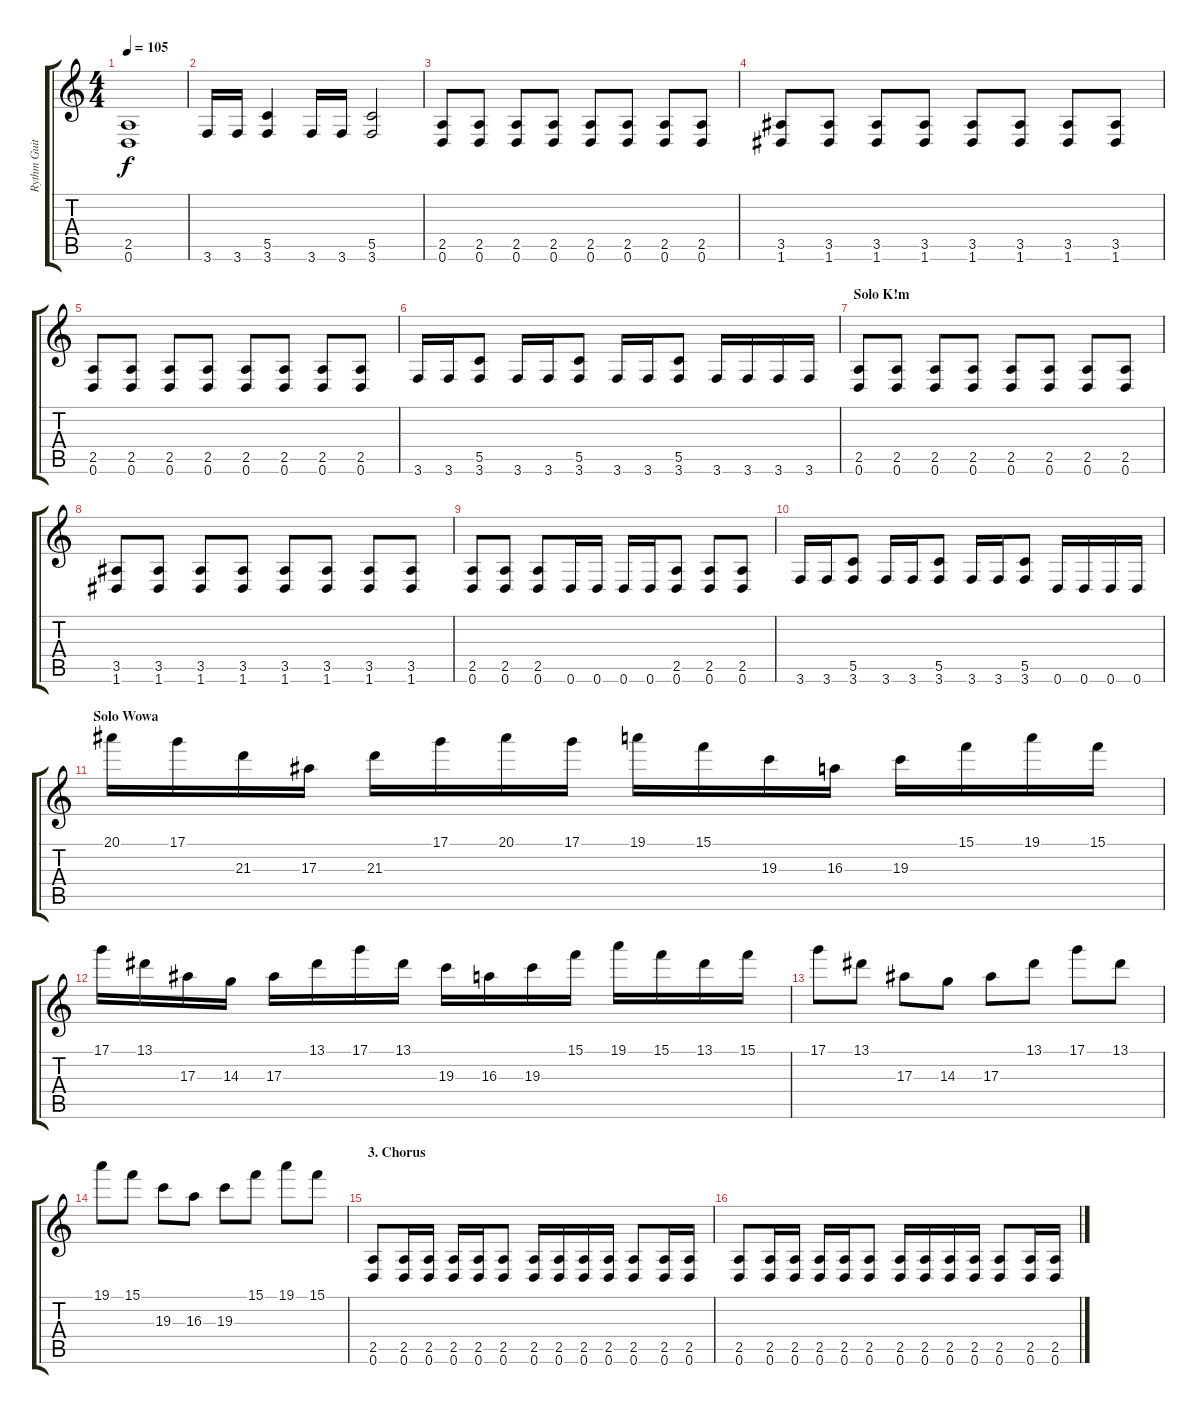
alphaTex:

\track ("Rythm Guitar / WOWA " "Rythm Guit") {instrument distortionguitar}
\staff {score tabs}
\tuning (D4 A3 F3 C3 G2 D2) {hide}
\ts (4 4)
\tempo 105
\clef g2
\ks c
(2.5 0.6).1{dy f} |
3.6.16 3.6.16 (5.5 3.6).4 3.6.16 3.6.16 (5.5 3.6).2 |
(2.5 0.6).8 (2.5 0.6).8 (2.5 0.6).8 (2.5 0.6).8 (2.5 0.6).8 (2.5 0.6).8 (2.5 0.6).8 (2.5 0.6).8 |
(3.5 1.6).8 (3.5 1.6).8 (3.5 1.6).8 (3.5 1.6).8 (3.5 1.6).8 (3.5 1.6).8 (3.5 1.6).8 (3.5 1.6).8 |
(2.5 0.6).8 (2.5 0.6).8 (2.5 0.6).8 (2.5 0.6).8 (2.5 0.6).8 (2.5 0.6).8 (2.5 0.6).8 (2.5 0.6).8 |
3.6.16 3.6.16 (5.5 3.6).8 3.6.16 3.6.16 (5.5 3.6).8 3.6.16 3.6.16 (5.5 3.6).8 3.6.16 3.6.16 3.6.16 3.6.16 |
\section ("" "Solo K!m")
(2.5 0.6).8 (2.5 0.6).8 (2.5 0.6).8 (2.5 0.6).8 (2.5 0.6).8 (2.5 0.6).8 (2.5 0.6).8 (2.5 0.6).8 |
(3.5 1.6).8 (3.5 1.6).8 (3.5 1.6).8 (3.5 1.6).8 (3.5 1.6).8 (3.5 1.6).8 (3.5 1.6).8 (3.5 1.6).8 |
(2.5 0.6).8 (2.5 0.6).8 (2.5 0.6).8 0.6.16 0.6.16 0.6.16 0.6.16 (2.5 0.6).8 (2.5 0.6).8 (2.5 0.6).8 |
3.6.16 3.6.16 (5.5 3.6).8 3.6.16 3.6.16 (5.5 3.6).8 3.6.16 3.6.16 (5.5 3.6).8 0.6.16 0.6.16 0.6.16 0.6.16 |
\section ("" "Solo Wowa")
20.1.16 17.1.16 21.3.16 17.3.16 21.3.16 17.1.16 20.1.16 17.1.16 19.1.16 15.1.16 19.3.16 16.3.16 19.3.16 15.1.16 19.1.16 15.1.16 |
17.1.16 13.1.16 17.3.16 14.3.16 17.3.16 13.1.16 17.1.16 13.1.16 19.3.16 16.3.16 19.3.16 15.1.16 19.1.16 15.1.16 13.1.16 15.1.16 |
17.1.8 13.1.8 17.3.8 14.3.8 17.3.8 13.1.8 17.1.8 13.1.8 |
19.1.8 15.1.8 19.3.8 16.3.8 19.3.8 15.1.8 19.1.8 15.1.8 |
\section ("" "3. Chorus")
(2.5 0.6).8{volume 12} (2.5 0.6).16 (2.5 0.6).16 (2.5 0.6).16 (2.5 0.6).16 (2.5 0.6).8 (2.5 0.6).16 (2.5 0.6).16 (2.5 0.6).16 (2.5 0.6).16 (2.5 0.6).8 (2.5 0.6).16 (2.5 0.6).16 |
(2.5 0.6).8 (2.5 0.6).16 (2.5 0.6).16 (2.5 0.6).16 (2.5 0.6).16 (2.5 0.6).8 (2.5 0.6).16 (2.5 0.6).16 (2.5 0.6).16 (2.5 0.6).16 (2.5 0.6).8 (2.5 0.6).16 (2.5 0.6).16
